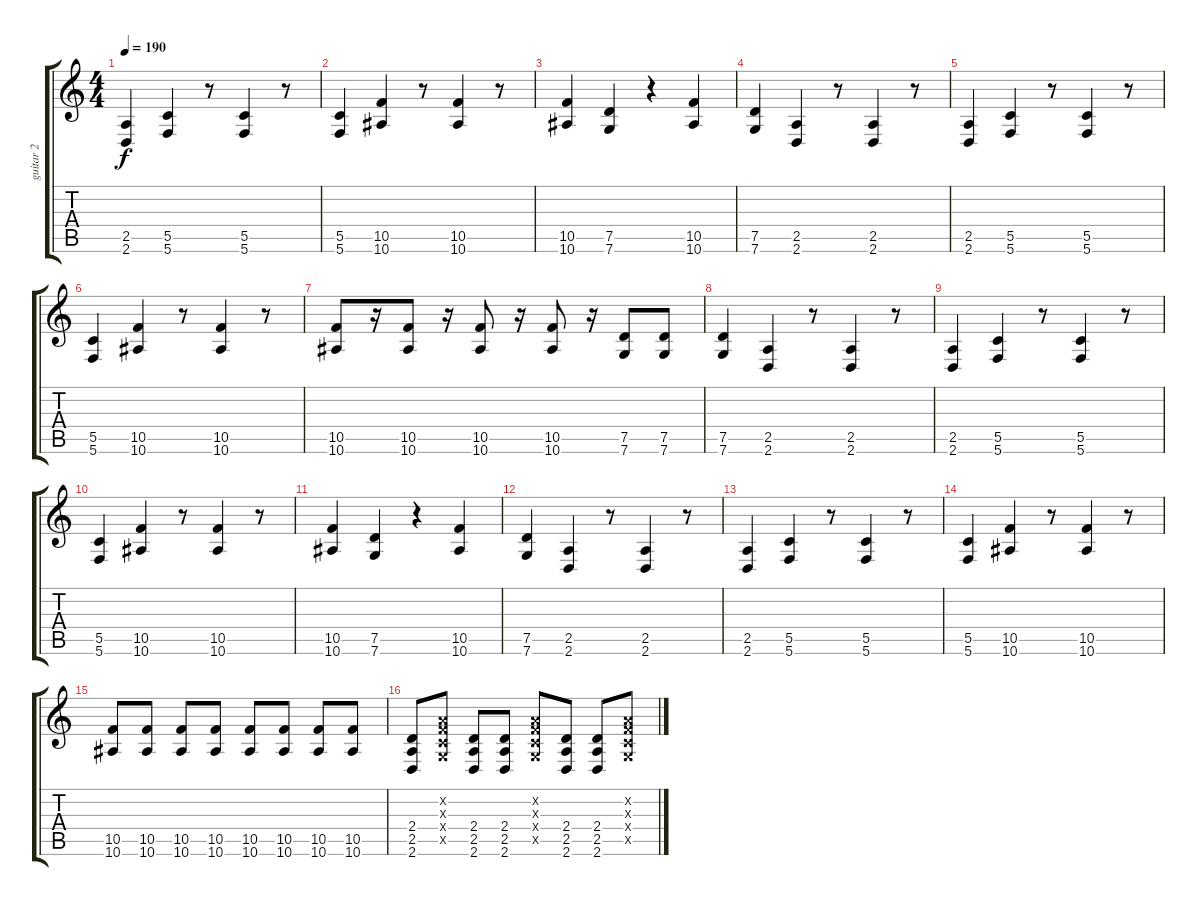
\track ("guitar 2" "guitar 2") {instrument distortionguitar}
\staff {score tabs}
\tuning (D4 A3 F3 C3 G2 C2) {hide}
\ts (4 4)
\tempo 190
\clef g2
\ks c
(2.5 2.6).4{dy f} (5.5 5.6).4 r.8 (5.5 5.6).4 r.8 |
(5.5 5.6).4 (10.5 10.6).4 r.8 (10.5 10.6).4 r.8 |
(10.5 10.6).4 (7.5 7.6).4 r.4 (10.5 10.6).4 |
(7.5 7.6).4 (2.5 2.6).4 r.8 (2.5 2.6).4 r.8 |
(2.5 2.6).4 (5.5 5.6).4 r.8 (5.5 5.6).4 r.8 |
(5.5 5.6).4 (10.5 10.6).4 r.8 (10.5 10.6).4 r.8 |
(10.5 10.6).8 r.16 (10.5 10.6).8 r.16 (10.5 10.6).8 r.16 (10.5 10.6).8 r.16 (7.5 7.6).8 (7.5 7.6).8 |
(7.5 7.6).4 (2.5 2.6).4 r.8 (2.5 2.6).4 r.8 |
(2.5 2.6).4 (5.5 5.6).4 r.8 (5.5 5.6).4 r.8 |
(5.5 5.6).4 (10.5 10.6).4 r.8 (10.5 10.6).4 r.8 |
(10.5 10.6).4 (7.5 7.6).4 r.4 (10.5 10.6).4 |
(7.5 7.6).4 (2.5 2.6).4 r.8 (2.5 2.6).4 r.8 |
(2.5 2.6).4 (5.5 5.6).4 r.8 (5.5 5.6).4 r.8 |
(5.5 5.6).4 (10.5 10.6).4 r.8 (10.5 10.6).4 r.8 |
(10.5 10.6).8 (10.5 10.6).8 (10.5 10.6).8 (10.5 10.6).8 (10.5 10.6).8 (10.5 10.6).8 (10.5 10.6).8 (10.5 10.6).8 |
(2.4 2.5 2.6).8 (0.2{x} 0.3{x} 0.4{x} 0.5{x}).8 (2.4 2.5 2.6).8 (2.4 2.5 2.6).8 (0.2{x} 0.3{x} 0.4{x} 0.5{x}).8 (2.4 2.5 2.6).8 (2.4 2.5 2.6).8 (0.2{x} 0.3{x} 0.4{x} 0.5{x}).8
